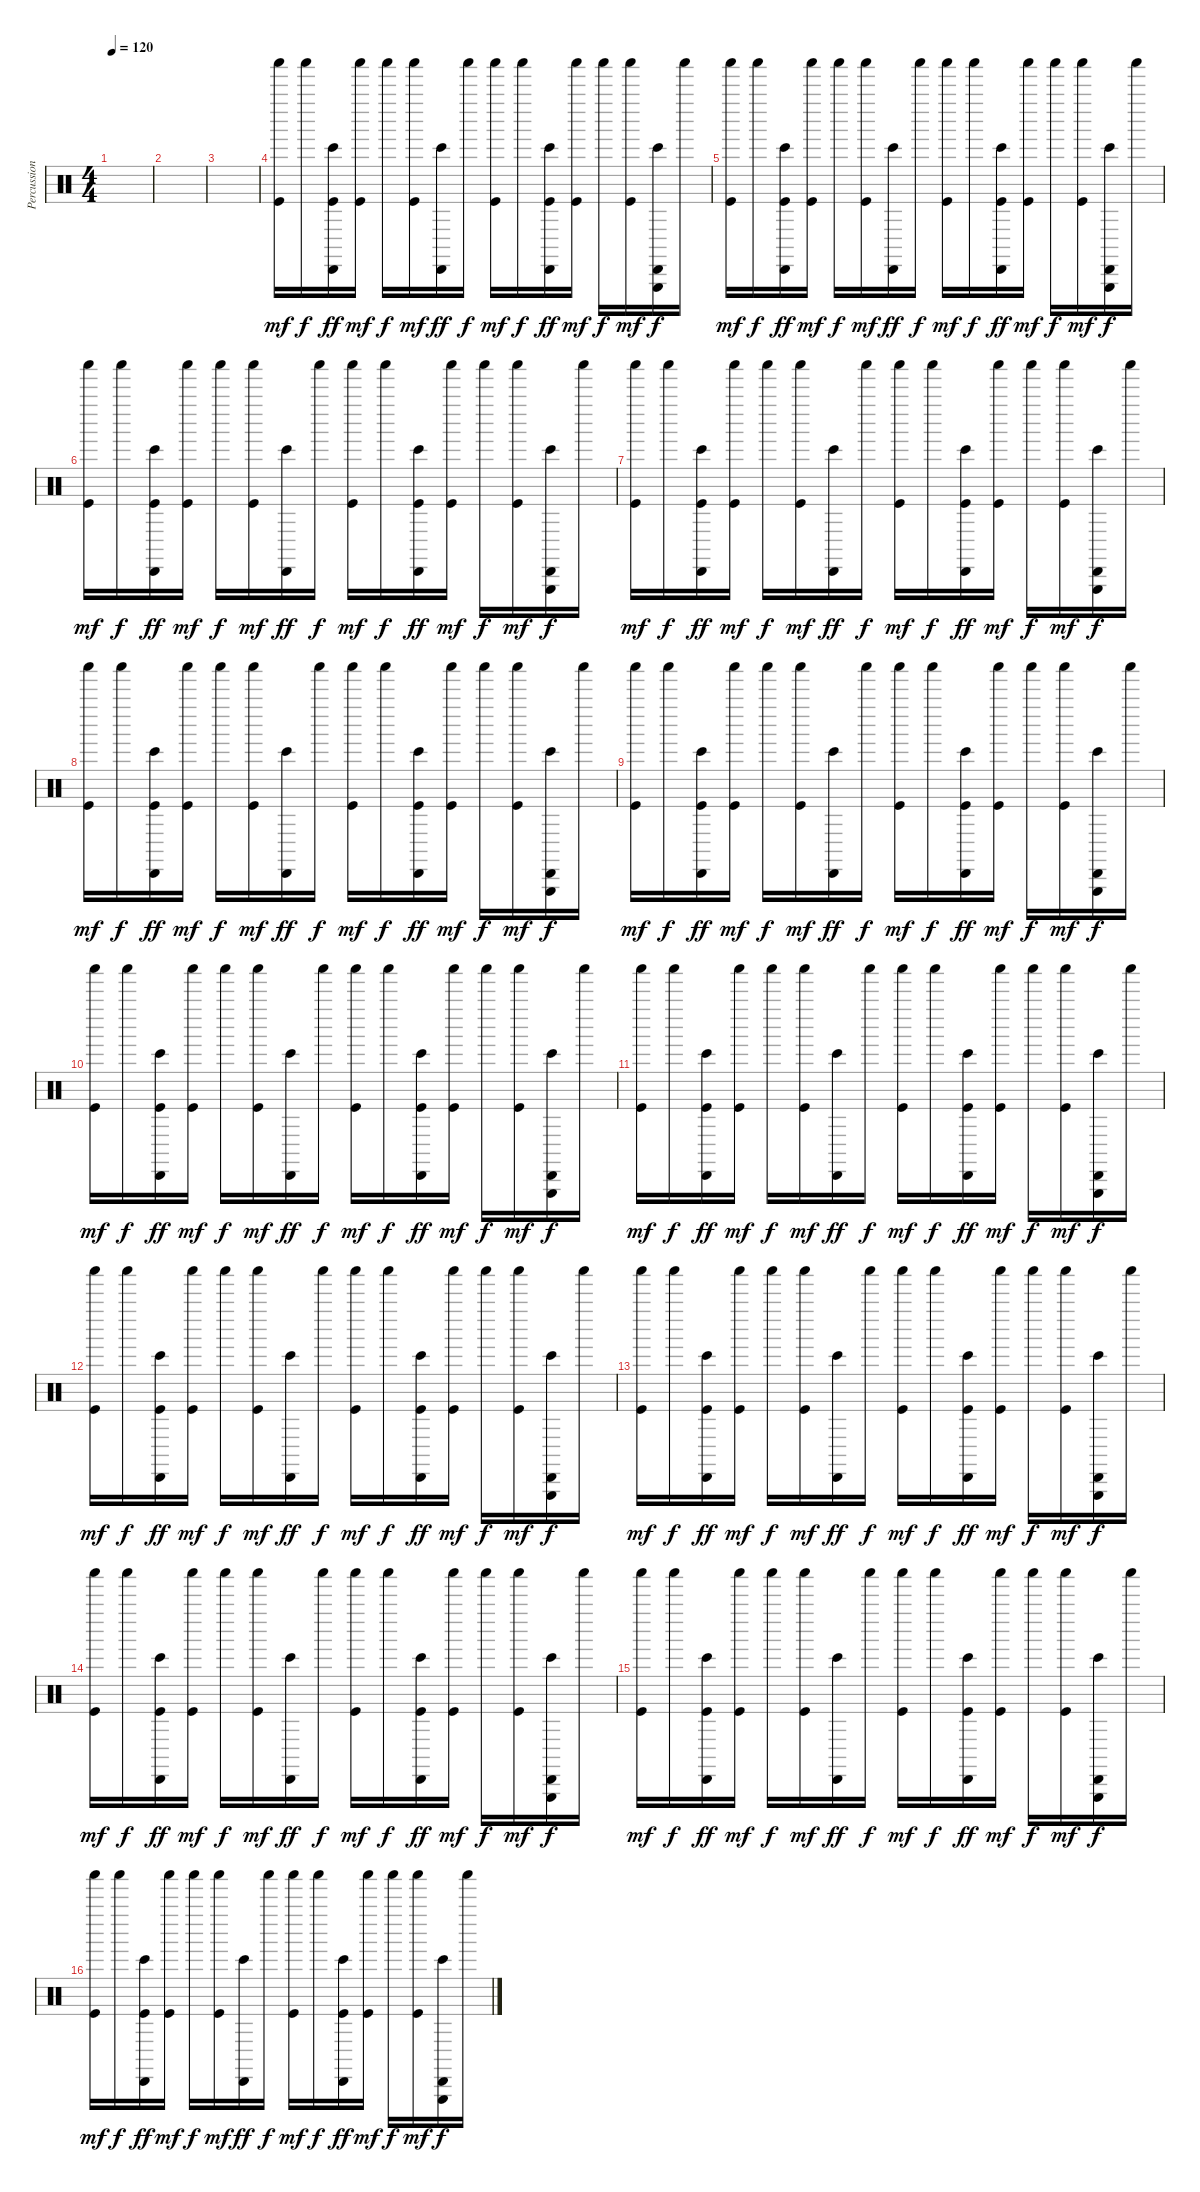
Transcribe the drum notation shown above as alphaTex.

\track ("Percussion" "Percussion") {instrument percussion}
\staff {score}
\articulation defaults
\ts (4 4)
\tempo 120
\clef neutral
\ks c
|
|
|
("Kick (hit)" "Shaker (hit)").16{dy mf volume 9} "Shaker (hit)".16{dy f} ("Kick (hit)" "Bongo High (hit)" "Cabasa (hit)").16{dy ff} ("Kick (hit)" "Shaker (hit)").16{dy mf} "Shaker (hit)".16{dy f} ("Kick (hit)" "Shaker (hit)").16{dy mf} ("Bongo High (hit)" "Cabasa (hit)").16{dy ff} "Shaker (hit)".16{dy f} ("Kick (hit)" "Shaker (hit)").16{dy mf} "Shaker (hit)".16{dy f} ("Kick (hit)" "Bongo High (hit)" "Cabasa (hit)").16{dy ff} ("Kick (hit)" "Shaker (hit)").16{dy mf} "Shaker (hit)".16{dy f} ("Kick (hit)" "Shaker (hit)").16{dy mf} ("Bongo High (hit)" "Cabasa (hit)" "Triangle (hit)").16{dy f} "Shaker (hit)".16 |
("Kick (hit)" "Shaker (hit)").16{dy mf} "Shaker (hit)".16{dy f} ("Kick (hit)" "Bongo High (hit)" "Cabasa (hit)").16{dy ff} ("Kick (hit)" "Shaker (hit)").16{dy mf} "Shaker (hit)".16{dy f} ("Kick (hit)" "Shaker (hit)").16{dy mf} ("Bongo High (hit)" "Cabasa (hit)").16{dy ff} "Shaker (hit)".16{dy f} ("Kick (hit)" "Shaker (hit)").16{dy mf} "Shaker (hit)".16{dy f} ("Kick (hit)" "Bongo High (hit)" "Cabasa (hit)").16{dy ff} ("Kick (hit)" "Shaker (hit)").16{dy mf} "Shaker (hit)".16{dy f} ("Kick (hit)" "Shaker (hit)").16{dy mf} ("Bongo High (hit)" "Cabasa (hit)" "Triangle (hit)").16{dy f} "Shaker (hit)".16 |
("Kick (hit)" "Shaker (hit)").16{dy mf volume 9} "Shaker (hit)".16{dy f} ("Kick (hit)" "Bongo High (hit)" "Cabasa (hit)").16{dy ff} ("Kick (hit)" "Shaker (hit)").16{dy mf} "Shaker (hit)".16{dy f} ("Kick (hit)" "Shaker (hit)").16{dy mf} ("Bongo High (hit)" "Cabasa (hit)").16{dy ff} "Shaker (hit)".16{dy f} ("Kick (hit)" "Shaker (hit)").16{dy mf} "Shaker (hit)".16{dy f} ("Kick (hit)" "Bongo High (hit)" "Cabasa (hit)").16{dy ff} ("Kick (hit)" "Shaker (hit)").16{dy mf} "Shaker (hit)".16{dy f} ("Kick (hit)" "Shaker (hit)").16{dy mf} ("Bongo High (hit)" "Cabasa (hit)" "Triangle (hit)").16{dy f} "Shaker (hit)".16 |
("Kick (hit)" "Shaker (hit)").16{dy mf} "Shaker (hit)".16{dy f} ("Kick (hit)" "Bongo High (hit)" "Cabasa (hit)").16{dy ff} ("Kick (hit)" "Shaker (hit)").16{dy mf} "Shaker (hit)".16{dy f} ("Kick (hit)" "Shaker (hit)").16{dy mf} ("Bongo High (hit)" "Cabasa (hit)").16{dy ff} "Shaker (hit)".16{dy f} ("Kick (hit)" "Shaker (hit)").16{dy mf} "Shaker (hit)".16{dy f} ("Kick (hit)" "Bongo High (hit)" "Cabasa (hit)").16{dy ff} ("Kick (hit)" "Shaker (hit)").16{dy mf} "Shaker (hit)".16{dy f} ("Kick (hit)" "Shaker (hit)").16{dy mf} ("Bongo High (hit)" "Cabasa (hit)" "Triangle (hit)").16{dy f} "Shaker (hit)".16 |
("Kick (hit)" "Shaker (hit)").16{dy mf volume 9} "Shaker (hit)".16{dy f} ("Kick (hit)" "Bongo High (hit)" "Cabasa (hit)").16{dy ff} ("Kick (hit)" "Shaker (hit)").16{dy mf} "Shaker (hit)".16{dy f} ("Kick (hit)" "Shaker (hit)").16{dy mf} ("Bongo High (hit)" "Cabasa (hit)").16{dy ff} "Shaker (hit)".16{dy f} ("Kick (hit)" "Shaker (hit)").16{dy mf} "Shaker (hit)".16{dy f} ("Kick (hit)" "Bongo High (hit)" "Cabasa (hit)").16{dy ff} ("Kick (hit)" "Shaker (hit)").16{dy mf} "Shaker (hit)".16{dy f} ("Kick (hit)" "Shaker (hit)").16{dy mf} ("Bongo High (hit)" "Cabasa (hit)" "Triangle (hit)").16{dy f} "Shaker (hit)".16 |
("Kick (hit)" "Shaker (hit)").16{dy mf} "Shaker (hit)".16{dy f} ("Kick (hit)" "Bongo High (hit)" "Cabasa (hit)").16{dy ff} ("Kick (hit)" "Shaker (hit)").16{dy mf} "Shaker (hit)".16{dy f} ("Kick (hit)" "Shaker (hit)").16{dy mf} ("Bongo High (hit)" "Cabasa (hit)").16{dy ff} "Shaker (hit)".16{dy f} ("Kick (hit)" "Shaker (hit)").16{dy mf} "Shaker (hit)".16{dy f} ("Kick (hit)" "Bongo High (hit)" "Cabasa (hit)").16{dy ff} ("Kick (hit)" "Shaker (hit)").16{dy mf} "Shaker (hit)".16{dy f} ("Kick (hit)" "Shaker (hit)").16{dy mf} ("Bongo High (hit)" "Cabasa (hit)" "Triangle (hit)").16{dy f} "Shaker (hit)".16 |
("Kick (hit)" "Shaker (hit)").16{dy mf volume 9} "Shaker (hit)".16{dy f} ("Kick (hit)" "Bongo High (hit)" "Cabasa (hit)").16{dy ff} ("Kick (hit)" "Shaker (hit)").16{dy mf} "Shaker (hit)".16{dy f} ("Kick (hit)" "Shaker (hit)").16{dy mf} ("Bongo High (hit)" "Cabasa (hit)").16{dy ff} "Shaker (hit)".16{dy f} ("Kick (hit)" "Shaker (hit)").16{dy mf} "Shaker (hit)".16{dy f} ("Kick (hit)" "Bongo High (hit)" "Cabasa (hit)").16{dy ff} ("Kick (hit)" "Shaker (hit)").16{dy mf} "Shaker (hit)".16{dy f} ("Kick (hit)" "Shaker (hit)").16{dy mf} ("Bongo High (hit)" "Cabasa (hit)" "Triangle (hit)").16{dy f} "Shaker (hit)".16 |
("Kick (hit)" "Shaker (hit)").16{dy mf} "Shaker (hit)".16{dy f} ("Kick (hit)" "Bongo High (hit)" "Cabasa (hit)").16{dy ff} ("Kick (hit)" "Shaker (hit)").16{dy mf} "Shaker (hit)".16{dy f} ("Kick (hit)" "Shaker (hit)").16{dy mf} ("Bongo High (hit)" "Cabasa (hit)").16{dy ff} "Shaker (hit)".16{dy f} ("Kick (hit)" "Shaker (hit)").16{dy mf} "Shaker (hit)".16{dy f} ("Kick (hit)" "Bongo High (hit)" "Cabasa (hit)").16{dy ff} ("Kick (hit)" "Shaker (hit)").16{dy mf} "Shaker (hit)".16{dy f} ("Kick (hit)" "Shaker (hit)").16{dy mf} ("Bongo High (hit)" "Cabasa (hit)" "Triangle (hit)").16{dy f} "Shaker (hit)".16 |
("Kick (hit)" "Shaker (hit)").16{dy mf volume 9} "Shaker (hit)".16{dy f} ("Kick (hit)" "Bongo High (hit)" "Cabasa (hit)").16{dy ff} ("Kick (hit)" "Shaker (hit)").16{dy mf} "Shaker (hit)".16{dy f} ("Kick (hit)" "Shaker (hit)").16{dy mf} ("Bongo High (hit)" "Cabasa (hit)").16{dy ff} "Shaker (hit)".16{dy f} ("Kick (hit)" "Shaker (hit)").16{dy mf} "Shaker (hit)".16{dy f} ("Kick (hit)" "Bongo High (hit)" "Cabasa (hit)").16{dy ff} ("Kick (hit)" "Shaker (hit)").16{dy mf} "Shaker (hit)".16{dy f} ("Kick (hit)" "Shaker (hit)").16{dy mf} ("Bongo High (hit)" "Cabasa (hit)" "Triangle (hit)").16{dy f} "Shaker (hit)".16 |
("Kick (hit)" "Shaker (hit)").16{dy mf} "Shaker (hit)".16{dy f} ("Kick (hit)" "Bongo High (hit)" "Cabasa (hit)").16{dy ff} ("Kick (hit)" "Shaker (hit)").16{dy mf} "Shaker (hit)".16{dy f} ("Kick (hit)" "Shaker (hit)").16{dy mf} ("Bongo High (hit)" "Cabasa (hit)").16{dy ff} "Shaker (hit)".16{dy f} ("Kick (hit)" "Shaker (hit)").16{dy mf} "Shaker (hit)".16{dy f} ("Kick (hit)" "Bongo High (hit)" "Cabasa (hit)").16{dy ff} ("Kick (hit)" "Shaker (hit)").16{dy mf} "Shaker (hit)".16{dy f} ("Kick (hit)" "Shaker (hit)").16{dy mf} ("Bongo High (hit)" "Cabasa (hit)" "Triangle (hit)").16{dy f} "Shaker (hit)".16 |
("Kick (hit)" "Shaker (hit)").16{dy mf volume 9} "Shaker (hit)".16{dy f} ("Kick (hit)" "Bongo High (hit)" "Cabasa (hit)").16{dy ff} ("Kick (hit)" "Shaker (hit)").16{dy mf} "Shaker (hit)".16{dy f} ("Kick (hit)" "Shaker (hit)").16{dy mf} ("Bongo High (hit)" "Cabasa (hit)").16{dy ff} "Shaker (hit)".16{dy f} ("Kick (hit)" "Shaker (hit)").16{dy mf} "Shaker (hit)".16{dy f} ("Kick (hit)" "Bongo High (hit)" "Cabasa (hit)").16{dy ff} ("Kick (hit)" "Shaker (hit)").16{dy mf} "Shaker (hit)".16{dy f} ("Kick (hit)" "Shaker (hit)").16{dy mf} ("Bongo High (hit)" "Cabasa (hit)" "Triangle (hit)").16{dy f} "Shaker (hit)".16 |
("Kick (hit)" "Shaker (hit)").16{dy mf} "Shaker (hit)".16{dy f} ("Kick (hit)" "Bongo High (hit)" "Cabasa (hit)").16{dy ff} ("Kick (hit)" "Shaker (hit)").16{dy mf} "Shaker (hit)".16{dy f} ("Kick (hit)" "Shaker (hit)").16{dy mf} ("Bongo High (hit)" "Cabasa (hit)").16{dy ff} "Shaker (hit)".16{dy f} ("Kick (hit)" "Shaker (hit)").16{dy mf} "Shaker (hit)".16{dy f} ("Kick (hit)" "Bongo High (hit)" "Cabasa (hit)").16{dy ff} ("Kick (hit)" "Shaker (hit)").16{dy mf} "Shaker (hit)".16{dy f} ("Kick (hit)" "Shaker (hit)").16{dy mf} ("Bongo High (hit)" "Cabasa (hit)" "Triangle (hit)").16{dy f} "Shaker (hit)".16 |
("Kick (hit)" "Shaker (hit)").16{dy mf volume 9} "Shaker (hit)".16{dy f} ("Kick (hit)" "Bongo High (hit)" "Cabasa (hit)").16{dy ff} ("Kick (hit)" "Shaker (hit)").16{dy mf} "Shaker (hit)".16{dy f} ("Kick (hit)" "Shaker (hit)").16{dy mf} ("Bongo High (hit)" "Cabasa (hit)").16{dy ff} "Shaker (hit)".16{dy f} ("Kick (hit)" "Shaker (hit)").16{dy mf} "Shaker (hit)".16{dy f} ("Kick (hit)" "Bongo High (hit)" "Cabasa (hit)").16{dy ff} ("Kick (hit)" "Shaker (hit)").16{dy mf} "Shaker (hit)".16{dy f} ("Kick (hit)" "Shaker (hit)").16{dy mf} ("Bongo High (hit)" "Cabasa (hit)" "Triangle (hit)").16{dy f} "Shaker (hit)".16
